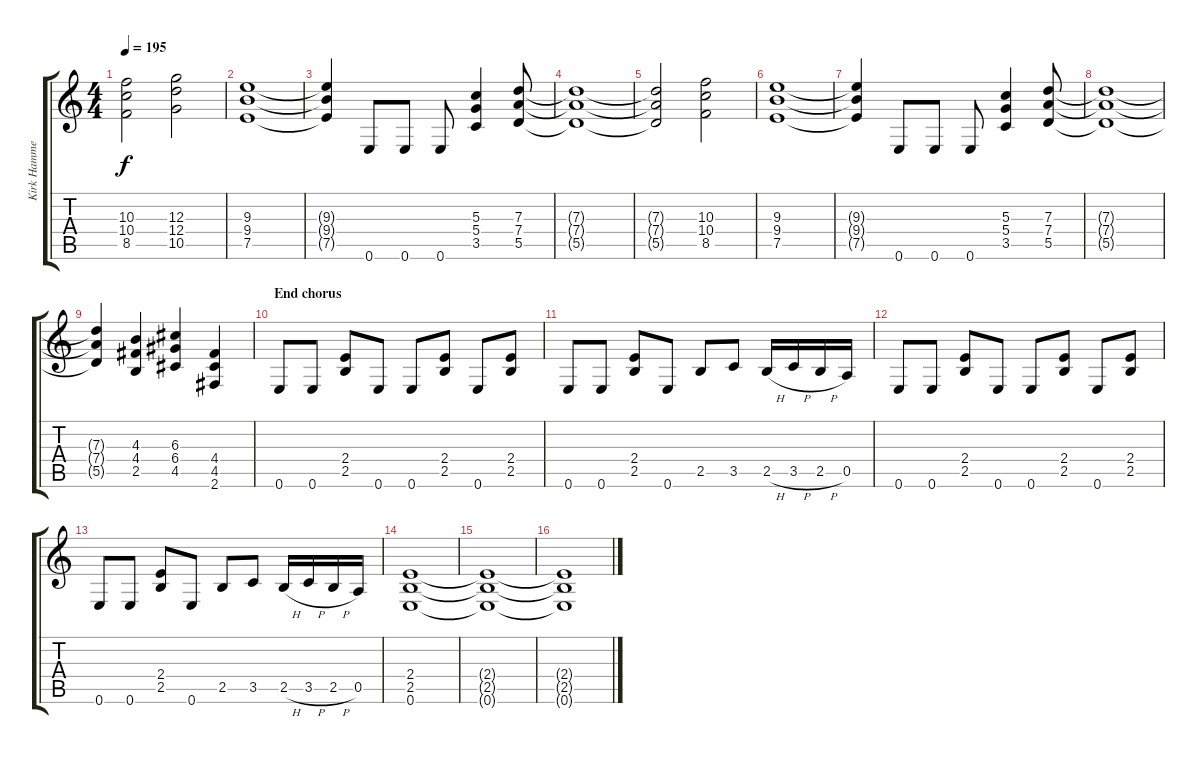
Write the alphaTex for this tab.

\track ("Kirk Hammet (Guitar)" "Kirk Hamme") {instrument distortionguitar}
\staff {score tabs}
\tuning (E4 B3 G3 D3 A2 E2) {hide}
\ts (4 4)
\tempo 195
\clef g2
\ks c
(10.3 10.4 8.5).2{dy f} (12.3 12.4 10.5).2 |
(9.3 9.4 7.5).1 |
(9.3{t} 9.4{t} 7.5{t}).4 0.6.8 0.6.8 0.6.8 (5.3 5.4 3.5).4 (7.3 7.4 5.5).8 |
(7.3{t} 7.4{t} 5.5{t}).1 |
(7.3{t} 7.4{t} 5.5{t}).2 (10.3 10.4 8.5).2 |
(9.3 9.4 7.5).1 |
(9.3{t} 9.4{t} 7.5{t}).4 0.6.8 0.6.8 0.6.8 (5.3 5.4 3.5).4 (7.3 7.4 5.5).8 |
(7.3{t} 7.4{t} 5.5{t}).1 |
(7.3{t} 7.4{t} 5.5{t}).4 (4.3 4.4 2.5).4 (6.3 6.4 4.5).4 (4.4 4.5 2.6).4 |
\section ("" "End chorus")
0.6.8 0.6.8 (2.4 2.5).8 0.6.8 0.6.8 (2.4 2.5).8 0.6.8 (2.4 2.5).8 |
0.6.8 0.6.8 (2.4 2.5).8 0.6.8 2.5.8 3.5.8 2.5{h}.16 3.5{h}.16 2.5{h}.16 0.5.16 |
0.6.8 0.6.8 (2.4 2.5).8 0.6.8 0.6.8 (2.4 2.5).8 0.6.8 (2.4 2.5).8 |
0.6.8 0.6.8 (2.4 2.5).8 0.6.8 2.5.8 3.5.8 2.5{h}.16 3.5{h}.16 2.5{h}.16 0.5.16 |
(2.4 2.5 0.6).1{volume 10} |
(2.4{t} 2.5{t} 0.6{t}).1 |
(2.4{t} 2.5{t} 0.6{t}).1
